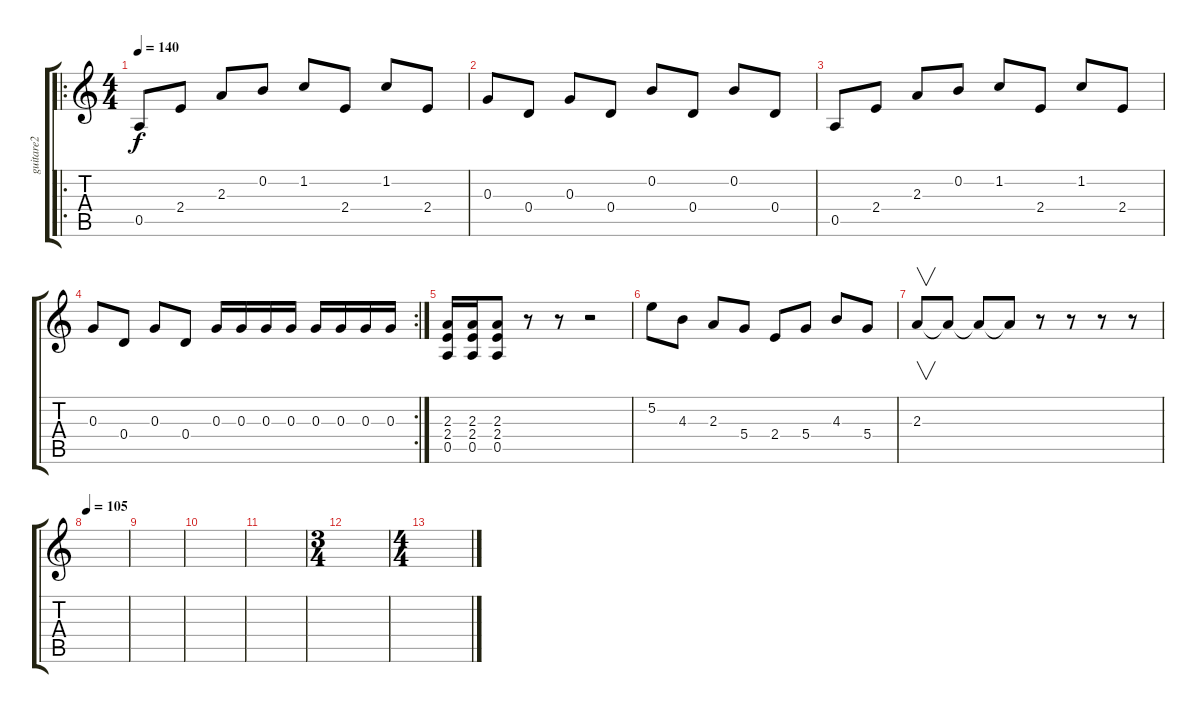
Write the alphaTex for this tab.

\track ("guitare2" "guitare2") {instrument overdrivenguitar}
\staff {score tabs}
\tuning (E4 B3 G3 D3 A2 E2) {hide}
\ro
\ts (4 4)
\tempo 140
\clef g2
\ks c
0.5.8{dy f} 2.4.8 2.3.8 0.2.8 1.2.8 2.4.8 1.2.8 2.4.8 |
0.3.8 0.4.8 0.3.8 0.4.8 0.2.8 0.4.8 0.2.8 0.4.8 |
0.5.8 2.4.8 2.3.8 0.2.8 1.2.8 2.4.8 1.2.8 2.4.8 |
\rc 2
0.3.8 0.4.8 0.3.8 0.4.8 0.3.16 0.3.16 0.3.16 0.3.16 0.3.16 0.3.16 0.3.16 0.3.16 |
(2.3 2.4 0.5).16 (2.3 2.4 0.5).16 (2.3 2.4 0.5).8 r.8 r.8 r.2 |
5.2.8 4.3.8 2.3.8 5.4.8 2.4.8 5.4.8 4.3.8 5.4.8 |
2.3.8{v} 2.3{t}.8 2.3{t}.8 2.3{t}.8 r.8 r.8 r.8 r.8 |
\tempo 113
\tempo 105
|
|
|
|
\ts (3 4)
|
\ts (4 4)
